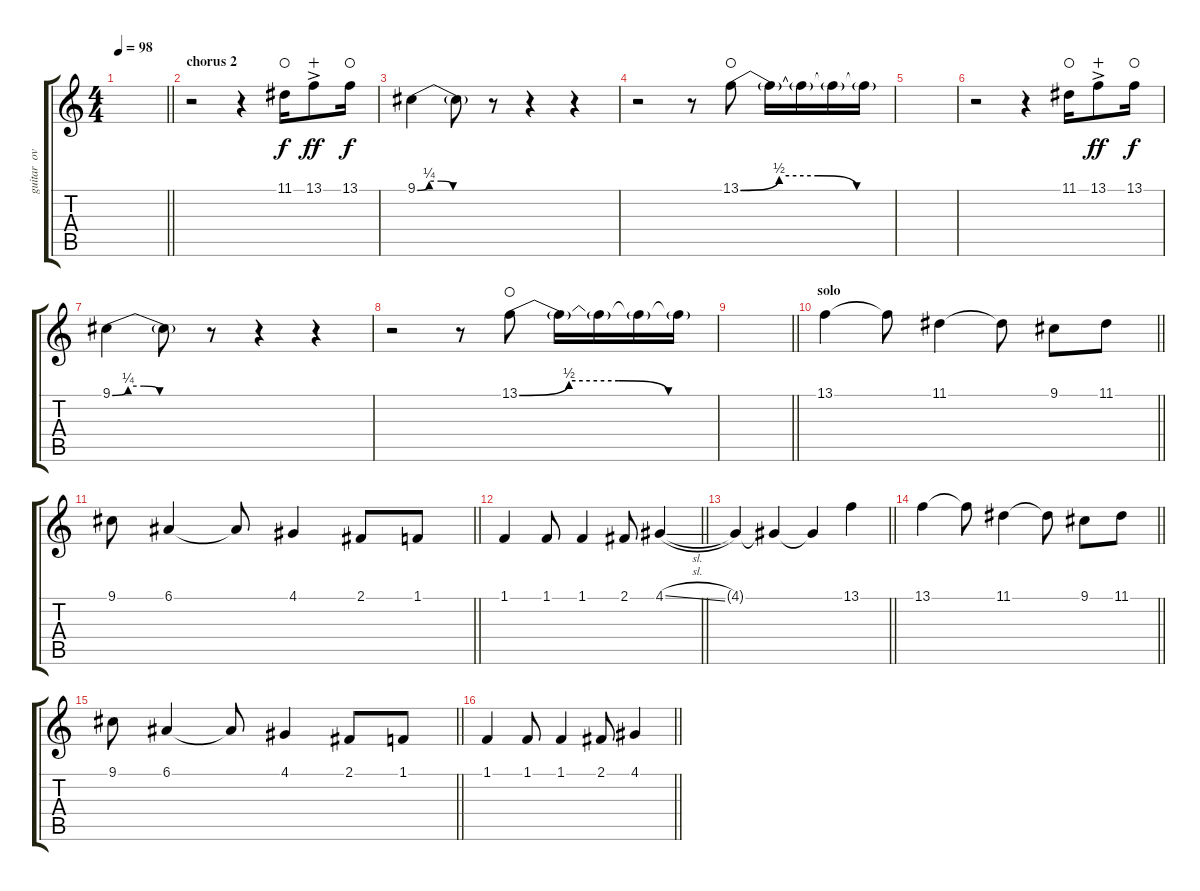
\track ("guitar  overdub" "guitar  ov") {instrument pad5bowed}
\staff {score tabs}
\tuning (E4 B3 G3 D3 A2 E2) {hide}
\ts (4 4)
\tempo 98
\clef g2
\barLineRight lightlight
\ks c
|
\section ("" "chorus 2")
r.2 r.4 11.1.16{waho} 13.1{ac}.8{dy ff wahc} 13.1.16{dy f waho} |
9.1{be (custom 0 0 10 1 20 1 30 0 60 0)}.4 9.1{t}.8 r.8 r.4 r.4 |
r.2 r.8 13.1{be (custom 0 0 15 2 30 2 45 0 60 0)}.8{waho} 13.1{t}.16 13.1{t}.16 13.1{t}.16 13.1{t}.16 |
|
r.2 r.4 11.1.16{waho} 13.1{ac}.8{dy ff wahc} 13.1.16{dy f waho} |
9.1{be (custom 0 0 10 1 20 1 30 0 60 0)}.4 9.1{t}.8 r.8 r.4 r.4 |
r.2 r.8 13.1{be (custom 0 0 15 2 30 2 45 0 60 0)}.8{waho} 13.1{t}.16 13.1{t}.16 13.1{t}.16 13.1{t}.16 |
\barLineRight lightlight
|
\section ("" "solo ")
\barLineRight lightlight
13.1.4 13.1{t}.8 11.1.4 11.1{t}.8 9.1.8 11.1.8 |
\barLineRight lightlight
9.1.8 6.1.4 6.1{t}.8 4.1.4 2.1.8 1.1.8 |
\barLineRight lightlight
1.1.4 1.1.8 1.1.4 2.1.8 4.1{sl}.4 |
\barLineRight lightlight
4.1{t}.4 4.1{t}.4 4.1{t}.4 13.1.4 |
\barLineRight lightlight
13.1.4 13.1{t}.8 11.1.4 11.1{t}.8 9.1.8 11.1.8 |
\barLineRight lightlight
9.1.8 6.1.4 6.1{t}.8 4.1.4 2.1.8 1.1.8 |
\barLineRight lightlight
1.1.4 1.1.8 1.1.4 2.1.8 4.1{sl}.4
